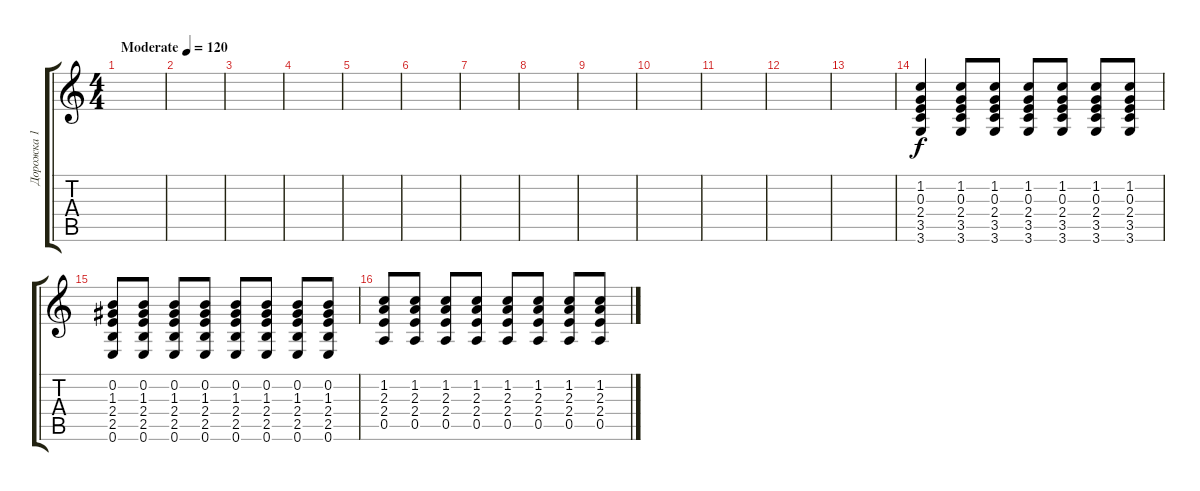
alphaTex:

\track ("Дорожка 1" "Дорожка 1") {instrument overdrivenguitar}
\staff {score tabs}
\tuning (E4 B3 G3 D3 A2 E2) {hide}
\ts (4 4)
\tempo (120 "Moderate")
\clef g2
\ks c
|
|
|
|
|
|
|
|
|
|
|
|
|
(1.2 0.3 2.4 3.5 3.6).4 (1.2 0.3 2.4 3.5 3.6).8 (1.2 0.3 2.4 3.5 3.6).8 (1.2 0.3 2.4 3.5 3.6).8 (1.2 0.3 2.4 3.5 3.6).8 (1.2 0.3 2.4 3.5 3.6).8 (1.2 0.3 2.4 3.5 3.6).8 |
(0.2 1.3 2.4 2.5 0.6).8 (0.2 1.3 2.4 2.5 0.6).8 (0.2 1.3 2.4 2.5 0.6).8 (0.2 1.3 2.4 2.5 0.6).8 (0.2 1.3 2.4 2.5 0.6).8 (0.2 1.3 2.4 2.5 0.6).8 (0.2 1.3 2.4 2.5 0.6).8 (0.2 1.3 2.4 2.5 0.6).8 |
(1.2 2.3 2.4 0.5).8 (1.2 2.3 2.4 0.5).8 (1.2 2.3 2.4 0.5).8 (1.2 2.3 2.4 0.5).8 (1.2 2.3 2.4 0.5).8 (1.2 2.3 2.4 0.5).8 (1.2 2.3 2.4 0.5).8 (1.2 2.3 2.4 0.5).8
